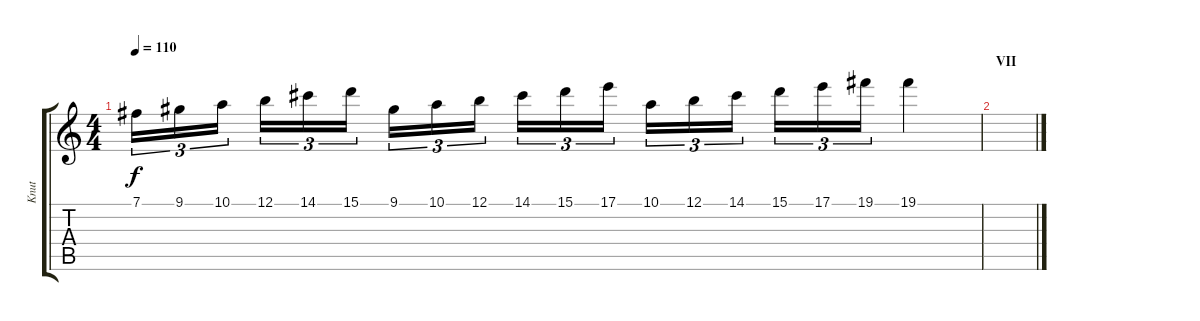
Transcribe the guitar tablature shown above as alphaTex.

\track ("Knut" "Knut") {instrument distortionguitar}
\staff {score tabs}
\tuning (B3 Gb3 D3 A2 E2 B1) {hide}
\ts (4 4)
\tempo 110
\clef g2
\ks c
7.1.16{tu (3 2) dy f volume 14} 9.1.16{tu (3 2)} 10.1.16{tu (3 2)} 12.1.16{tu (3 2)} 14.1.16{tu (3 2)} 15.1.16{tu (3 2)} 9.1.16{tu (3 2)} 10.1.16{tu (3 2)} 12.1.16{tu (3 2)} 14.1.16{tu (3 2)} 15.1.16{tu (3 2)} 17.1.16{tu (3 2)} 10.1.16{tu (3 2)} 12.1.16{tu (3 2)} 14.1.16{tu (3 2)} 15.1.16{tu (3 2)} 17.1.16{tu (3 2)} 19.1.16{tu (3 2)} 19.1.4 |
\section ("" "VII")
